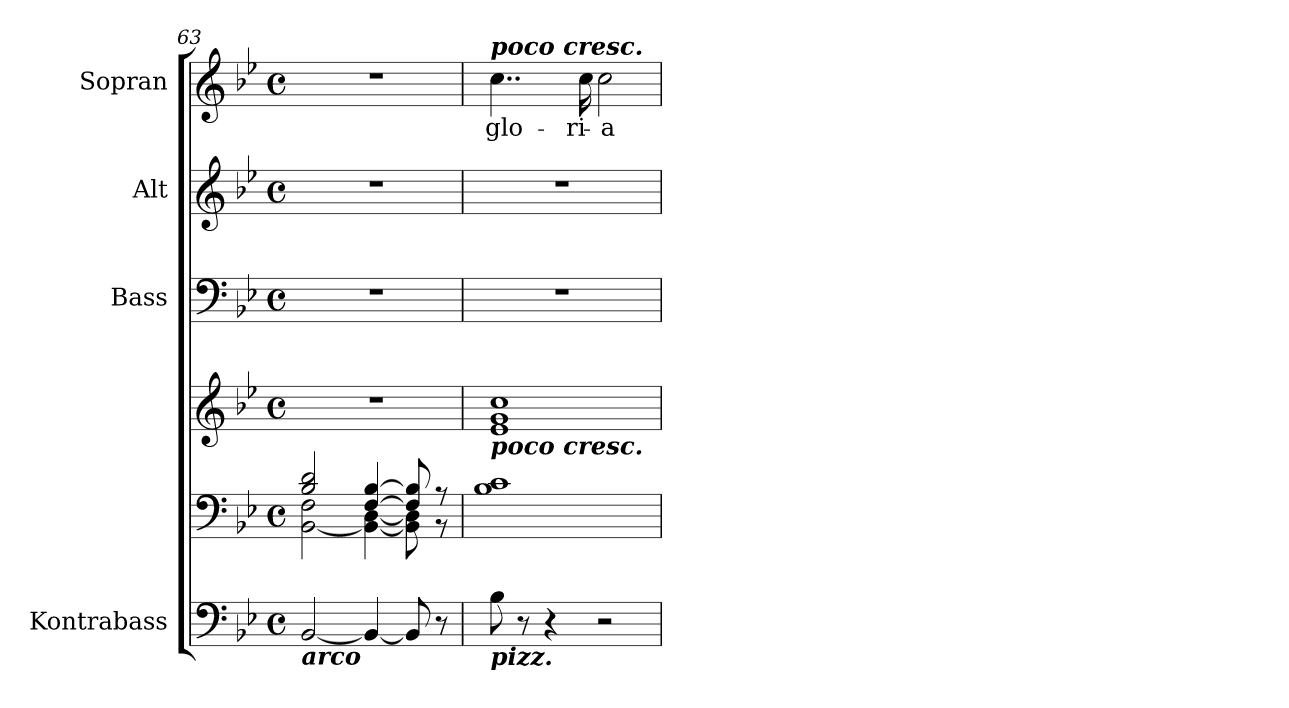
**kern	**kern	**kern	**kern	**kern	**kern	**text
*part5	*part4	*part4	*part3	*part2	*part1	*part1
*staff6	*staff5	*staff4	*staff3	*staff2	*staff1	*staff1
*I"Kontrabass	*	*	*I"Bass	*I"Alt	*I"Sopran	*
*I'Kb.	*	*	*I'B.	*I'A.	*I'S.	*
*clefF4	*clefF4	*clefG2	*clefF4	*clefG2	*clefG2	*
*ITrd7c12	*	*	*	*	*	*
*k[b-e-]	*k[b-e-]	*k[b-e-]	*k[b-e-]	*k[b-e-]	*k[b-e-]	*
*B-:	*B-:	*B-:	*B-:	*B-:	*B-:	*
*M4/4	*M4/4	*M4/4	*M4/4	*M4/4	*M4/4	*
*met(c)	*met(c)	*met(c)	*met(c)	*met(c)	*met(c)	*
=63	=63	=63	=63	=63	=63	=63
*	*^	*	*	*	*	*
!LO:TX:b:Bi:t=arco	!	!	!	!	!	!	!
[2BBB-/	2B-/ 2d/	[<2BB-\ 2F\	1r	1r	1r	1r	.
4BBB-/_	[>4F/ [>4B-/	4BB-\_ [<4D\	.	.	.	.	.
8BBB-/]	8F/] 8B-/]	8BB-\] 8D\]	.	.	.	.	.
8r	8r	8r	.	.	.	.	.
=64	=64	=64	=64	=64	=64	=64	=64
!	!	!	!	!	!	!LO:TX:a:Bi:t=poco cresc.	!
!	!	!	!LO:TX:b:Bi:t=poco cresc.	!	!	!	!
!LO:TX:b:Bi:t=pizz.	!	!	!	!	!	!	!
!	!	!	!	!	!	!	!LO:LY:b
*	*v	*v	*	*	*	*	*
8BB-\	1B- 1c	1e- 1g 1cc	1r	1r	4..cc\	glo-
8r	.	.	.	.	.	.
4r	.	.	.	.	.	.
!	!	!	!	!	!	!LO:LY:b
.	.	.	.	.	16cc\	-ri-
!	!	!	!	!	!	!LO:LY:b
2r	.	.	.	.	2cc\	-a
=	=	=	=	=	=	=
*-	*-	*-	*-	*-	*-	*-
